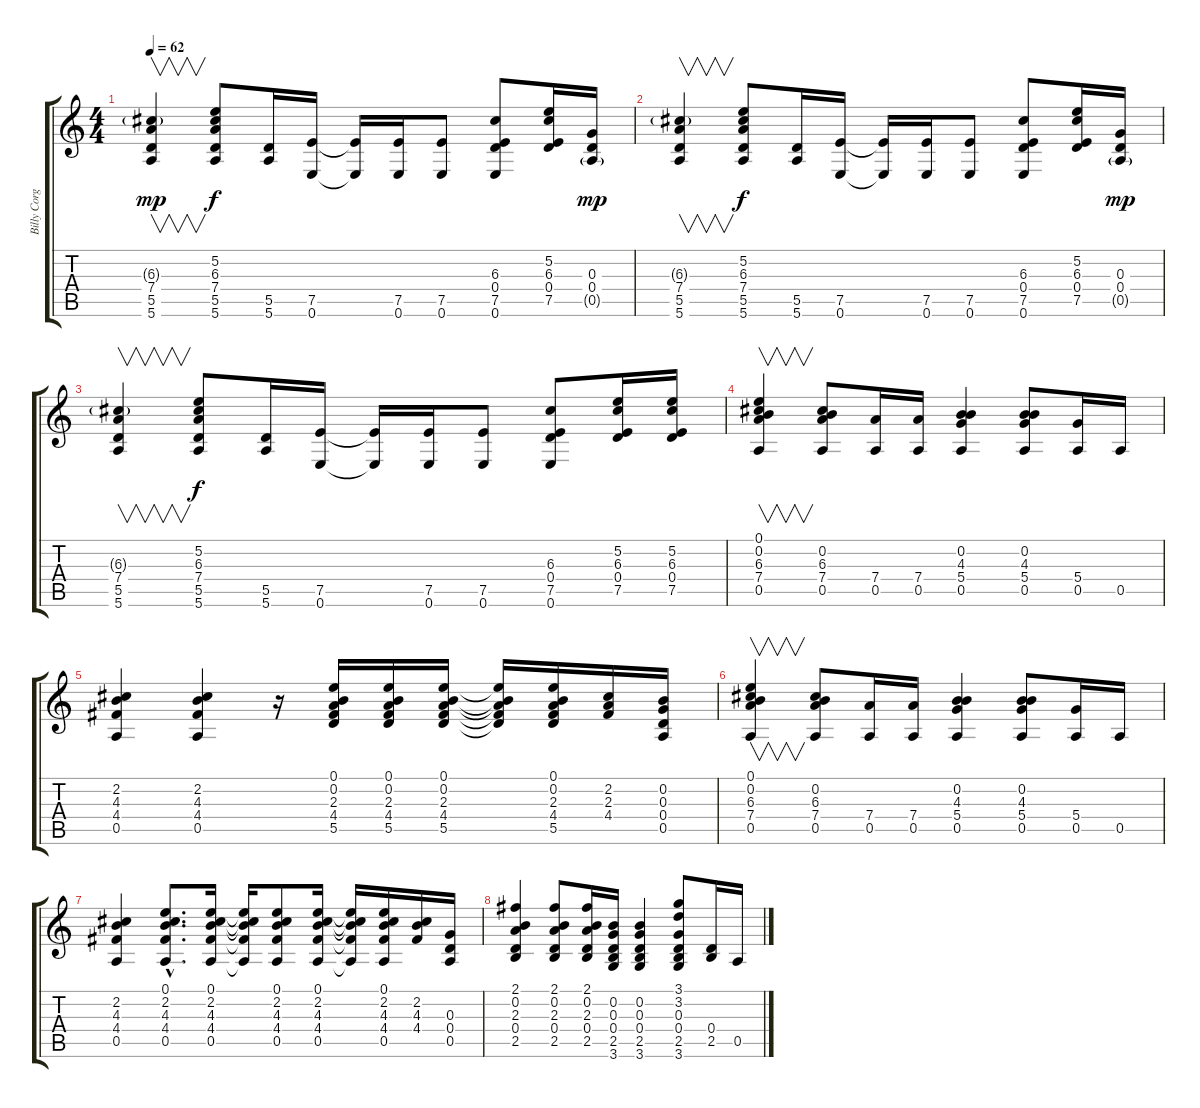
\track ("Billy Corgan" "Billy Corg") {instrument electricguitarclean}
\staff {score tabs}
\tuning (E4 B3 G3 D3 A2 E2) {hide}
\ts (4 4)
\tempo 62
\clef g2
\ks c
(6.3{g} 7.4 5.5 5.6).4{v dy mp} (5.2 6.3 7.4 5.5 5.6).8{dy f} (5.5 5.6).16 (7.5 0.6).16 (7.5{t} 0.6{t}).16 (7.5 0.6).16 (7.5 0.6).8 (6.3 0.4 7.5 0.6).8 (5.2 6.3 0.4 7.5).16 (0.3 0.4 0.5{g}).16{dy mp} |
(6.3{g} 7.4 5.5 5.6).4{v} (5.2 6.3 7.4 5.5 5.6).8{dy f} (5.5 5.6).16 (7.5 0.6).16 (7.5{t} 0.6{t}).16 (7.5 0.6).16 (7.5 0.6).8 (6.3 0.4 7.5 0.6).8 (5.2 6.3 0.4 7.5).16 (0.3 0.4 0.5{g}).16{dy mp} |
(6.3{g} 7.4 5.5 5.6).4{v} (5.2 6.3 7.4 5.5 5.6).8{dy f} (5.5 5.6).16 (7.5 0.6).16 (7.5{t} 0.6{t}).16 (7.5 0.6).16 (7.5 0.6).8 (6.3 0.4 7.5 0.6).8 (5.2 6.3 0.4 7.5).16 (5.2 6.3 0.4 7.5).16 |
(0.1 0.2 6.3 7.4 0.5).4{v} (0.2 6.3 7.4 0.5).8 (7.4 0.5).16 (7.4 0.5).16 (0.2 4.3 5.4 0.5).4 (0.2 4.3 5.4 0.5).8 (5.4 0.5).16 0.5.16 |
(2.2 4.3 4.4 0.5).4 (2.2 4.3 4.4 0.5).4 r.16 (0.1 0.2 2.3 4.4 5.5).16 (0.1 0.2 2.3 4.4 5.5).16 (0.1 0.2 2.3 4.4 5.5).16 (0.1{t} 0.2{t} 2.3{t} 4.4{t} 5.5{t}).16 (0.1 0.2 2.3 4.4 5.5).16 (2.2 2.3 4.4).16 (0.2 0.3 0.4 0.5).16 |
(0.1 0.2 6.3 7.4 0.5).4{v} (0.2 6.3 7.4 0.5).8 (7.4 0.5).16 (7.4 0.5).16 (0.2 4.3 5.4 0.5).4 (0.2 4.3 5.4 0.5).8 (5.4 0.5).16 0.5.16 |
(2.2 4.3 4.4 0.5).4 (0.1{hac} 2.2{hac} 4.3{hac} 4.4{hac} 0.5{hac}).8{d} (0.1 2.2 4.3 4.4 0.5).16 (0.1{t} 2.2{t} 4.3{t} 4.4{t} 0.5{t}).16 (0.1 2.2 4.3 4.4 0.5).8 (0.1 2.2 4.3 4.4 0.5).16 (0.1{t} 2.2{t} 4.3{t} 4.4{t} 0.5{t}).16 (0.1 2.2 4.3 4.4 0.5).16 (2.2 4.3 4.4).16 (0.3 0.4 0.5).16 |
(2.1 0.2 2.3 0.4 2.5).4 (2.1 0.2 2.3 0.4 2.5).8 (2.1 0.2 2.3 0.4 2.5).16 (0.2 0.3 0.4 2.5 3.6).16 (0.2 0.3 0.4 2.5 3.6).4 (3.1 3.2 0.3 0.4 2.5 3.6).8 (0.4 2.5).16 0.5.16
